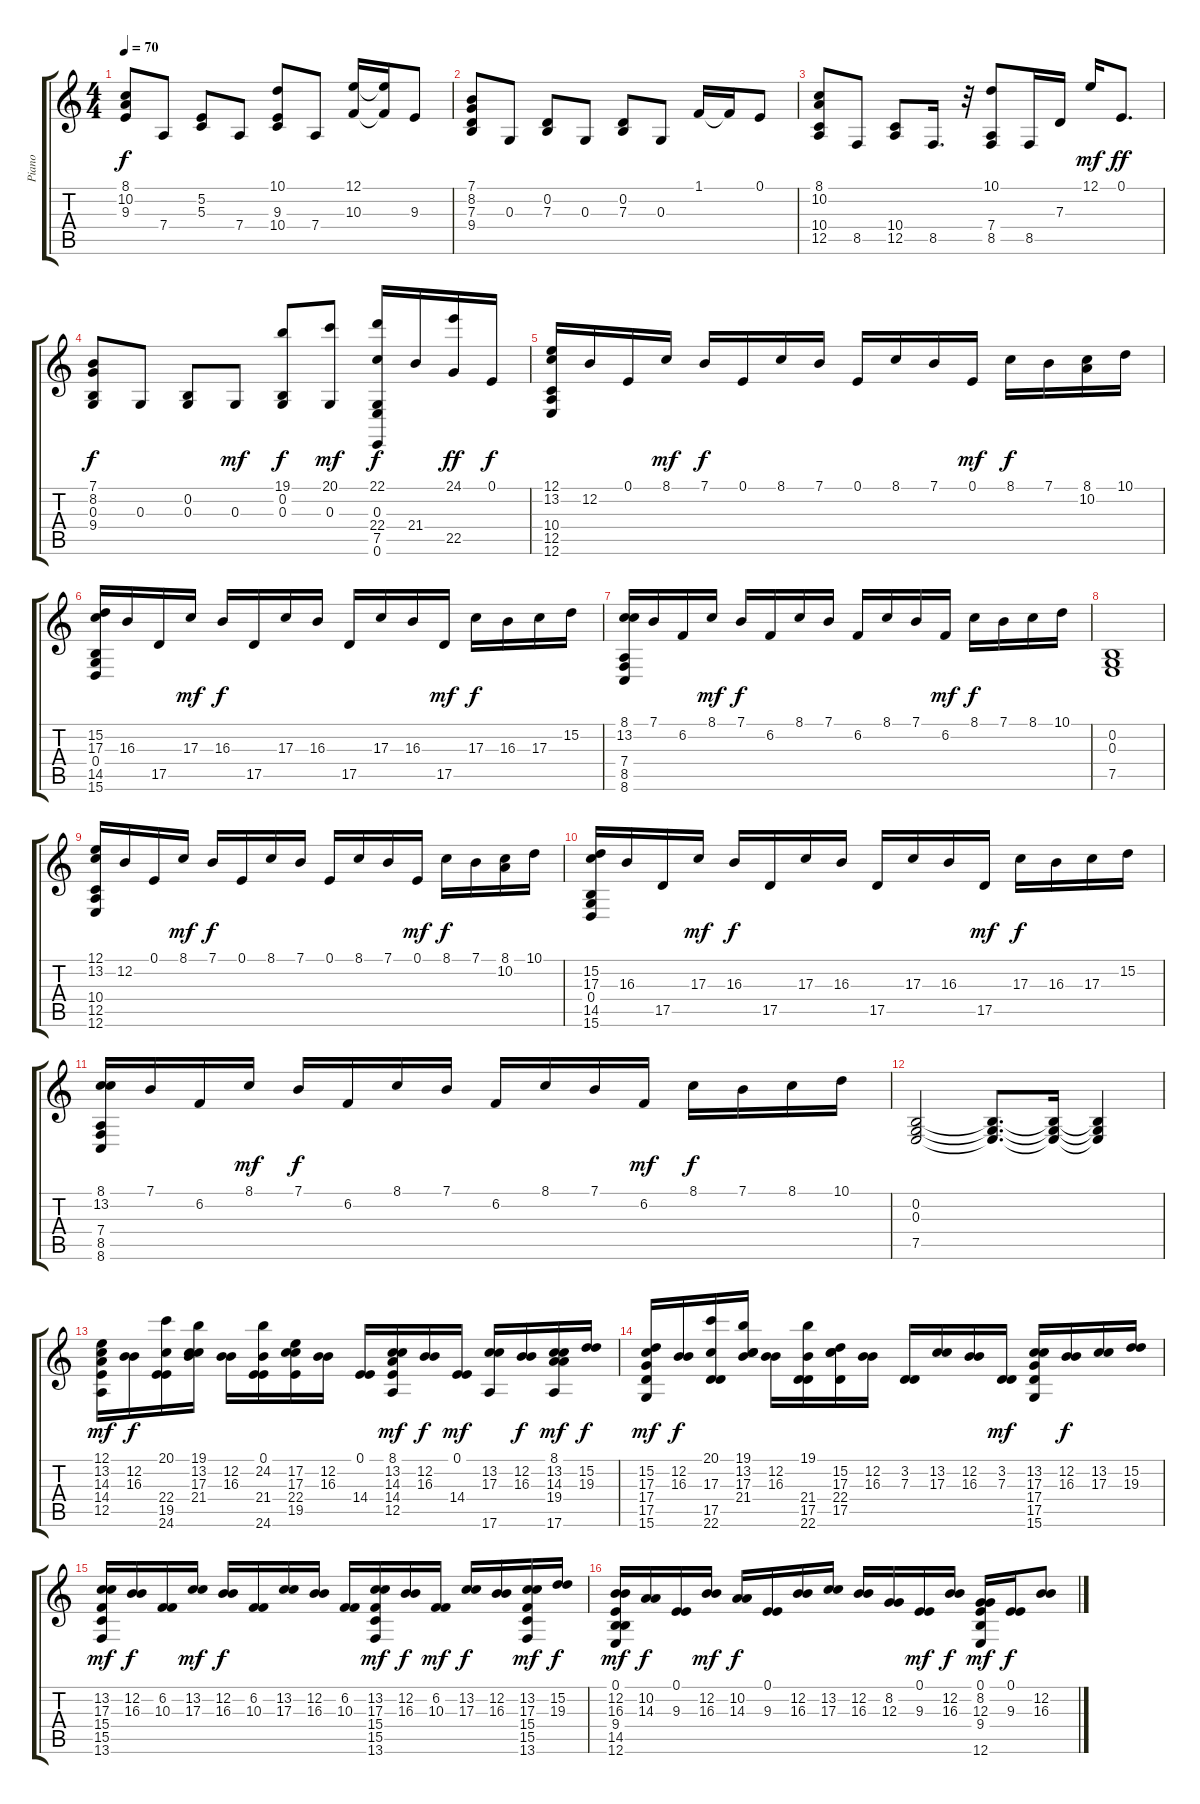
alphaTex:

\track ("Piano" "Piano") {instrument brightacousticpiano}
\staff {score tabs}
\tuning (E4 B3 G3 D3 A2 E2) {hide}
\ts (4 4)
\tempo 70
\clef g2
\ks c
(8.1 10.2 9.3).8{dy f} 7.4.8 (5.2 5.3).8 7.4.8 (10.1 9.3 10.4).8 7.4.8 (12.1 10.3).16 (12.1{t} 10.3{t}).16 9.3.8 |
(7.1 8.2 7.3 9.4).8 0.3.8 (0.2 7.3).8 0.3.8 (0.2 7.3).8 0.3.8 1.1.16 1.1{t}.16 0.1.8 |
(8.1 10.2 10.4 12.5).8 8.5.8 (10.4 12.5).8 8.5.16{d} r.32 (10.1 7.4 8.5).8 8.5.16 7.3.16 12.1.16{dy mf} 0.1.8{d dy ff} |
(7.1 8.2 0.3 9.4).8{dy f} 0.3.8 (0.2 0.3).8 0.3.8{dy mf} (19.1 0.2 0.3).8{dy f} (20.1 0.3).8{dy mf} (22.1 0.3 22.4 7.5 0.6).16{dy f} 21.4.16 (24.1 22.5).16{dy ff} 0.1.16{dy f} |
(12.1 13.2 10.4 12.5 12.6).16 12.2.16 0.1.16 8.1.16{dy mf} 7.1.16{dy f} 0.1.16 8.1.16 7.1.16 0.1.16 8.1.16 7.1.16 0.1.16{dy mf} 8.1.16{dy f} 7.1.16 (8.1 10.2).16 10.1.16 |
(15.2 17.3 0.4 14.5 15.6).16 16.3.16 17.5.16 17.3.16{dy mf} 16.3.16{dy f} 17.5.16 17.3.16 16.3.16 17.5.16 17.3.16 16.3.16 17.5.16{dy mf} 17.3.16{dy f} 16.3.16 17.3.16 15.2.16 |
(8.1 13.2 7.4 8.5 8.6).16 7.1.16 6.2.16 8.1.16{dy mf} 7.1.16{dy f} 6.2.16 8.1.16 7.1.16 6.2.16 8.1.16 7.1.16 6.2.16{dy mf} 8.1.16{dy f} 7.1.16 8.1.16 10.1.16 |
(0.2 0.3 7.5).1 |
(12.1 13.2 10.4 12.5 12.6).16 12.2.16 0.1.16 8.1.16{dy mf} 7.1.16{dy f} 0.1.16 8.1.16 7.1.16 0.1.16 8.1.16 7.1.16 0.1.16{dy mf} 8.1.16{dy f} 7.1.16 (8.1 10.2).16 10.1.16 |
(15.2 17.3 0.4 14.5 15.6).16 16.3.16 17.5.16 17.3.16{dy mf} 16.3.16{dy f} 17.5.16 17.3.16 16.3.16 17.5.16 17.3.16 16.3.16 17.5.16{dy mf} 17.3.16{dy f} 16.3.16 17.3.16 15.2.16 |
(8.1 13.2 7.4 8.5 8.6).16 7.1.16 6.2.16 8.1.16{dy mf} 7.1.16{dy f} 6.2.16 8.1.16 7.1.16 6.2.16 8.1.16 7.1.16 6.2.16{dy mf} 8.1.16{dy f} 7.1.16 8.1.16 10.1.16 |
(0.2 0.3 7.5).2 (0.2{t} 0.3{t} 7.5{t}).8{d} (0.2{t} 0.3{t} 7.5{t}).16 (0.2{t} 0.3{t} 7.5{t}).4 |
(12.1 13.2 14.3 14.4 12.5).16{dy mf} (12.2 16.3).16{dy f} (20.1 22.4 19.5 24.6).16 (19.1 13.2 17.3 21.4).16 (12.2 16.3).16 (0.1 24.2 21.4 24.6).16 (17.2 17.3 22.4 19.5).16 (12.2 16.3).16 (0.1 14.4).16 (8.1 13.2 14.3 14.4 12.5).16{dy mf} (12.2 16.3).16{dy f} (0.1 14.4).16{dy mf} (13.2 17.3 17.6).16 (12.2 16.3).16{dy f} (8.1 13.2 14.3 19.4 17.6).16{dy mf} (15.2 19.3).16{dy f} |
(15.2 17.3 17.4 17.5 15.6).16{dy mf} (12.2 16.3).16{dy f} (20.1 17.3 17.5 22.6).16 (19.1 13.2 17.3 21.4).16 (12.2 16.3).16 (19.1 21.4 17.5 22.6).16 (15.2 17.3 22.4 17.5).16 (12.2 16.3).16 (3.2 7.3).16 (13.2 17.3).16 (12.2 16.3).16 (3.2 7.3).16{dy mf} (13.2 17.3 17.4 17.5 15.6).16 (12.2 16.3).16{dy f} (13.2 17.3).16 (15.2 19.3).16 |
(13.2 17.3 15.4 15.5 13.6).16{dy mf} (12.2 16.3).16{dy f} (6.2 10.3).16 (13.2 17.3).16{dy mf} (12.2 16.3).16{dy f} (6.2 10.3).16 (13.2 17.3).16 (12.2 16.3).16 (6.2 10.3).16 (13.2 17.3 15.4 15.5 13.6).16{dy mf} (12.2 16.3).16{dy f} (6.2 10.3).16{dy mf} (13.2 17.3).16{dy f} (12.2 16.3).16 (13.2 17.3 15.4 15.5 13.6).16{dy mf} (15.2 19.3).16{dy f} |
(0.1 12.2 16.3 9.4 14.5 12.6).16{dy mf} (10.2 14.3).16{dy f} (0.1 9.3).16 (12.2 16.3).16{dy mf} (10.2 14.3).16{dy f} (0.1 9.3).16 (12.2 16.3).16 (13.2 17.3).16 (12.2 16.3).16 (8.2 12.3).16 (0.1 9.3).16{dy mf} (12.2 16.3).16{dy f} (0.1 8.2 12.3 9.4 12.6).16{dy mf} (0.1 9.3).16{dy f} (12.2 16.3).8
